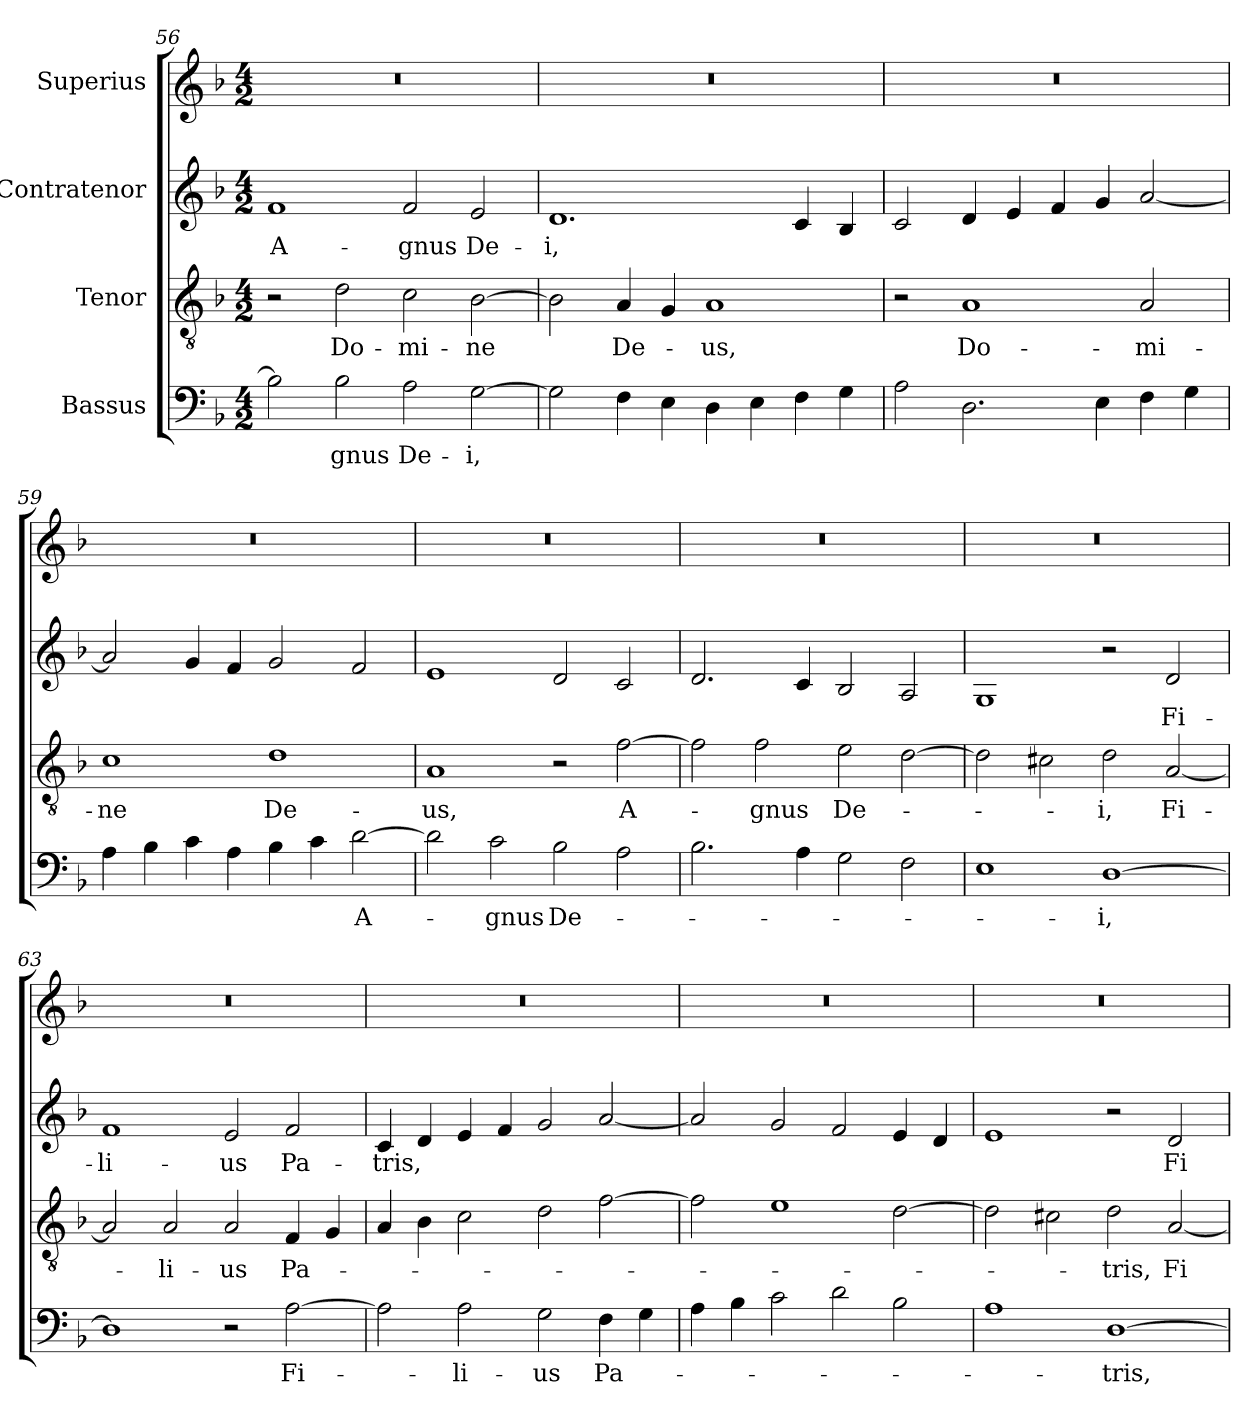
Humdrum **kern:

**kern	**text	**kern	**text	**kern	**text	**kern
*part4	*part4	*part3	*part3	*part2	*part2	*part1
*staff4	*staff4	*staff3	*staff3	*staff2	*staff2	*staff1
*I"Bassus	*	*I"Tenor	*	*I"Contratenor	*	*I"Superius
*clefF4	*	*clefGv2	*	*clefG2	*	*clefG2
*k[b-]	*	*k[b-]	*	*k[b-]	*	*k[b-]
*M4/2	*	*M4/2	*	*M4/2	*	*M4/2
=56	=56	=56	=56	=56	=56	=56
2B-\]	.	2r	.	1f/	A-	0r
2B-\	-gnus	2d\	Do-	.	.	.
2A\	De-	2c\	-mi-	2f/	-gnus	.
[2G\	-i,	[2B-\	-ne	2e/	De-	.
=57	=57	=57	=57	=57	=57	=57
2G\]	.	2B-\]	.	1.d/	-i,	0r
4F\	.	4A/	De-	.	.	.
4E\	.	4G/	.	.	.	.
4D\	.	1A/	-us,	.	.	.
4E\	.	.	.	.	.	.
4F\	.	.	.	4c/	.	.
4G\	.	.	.	4B-/	.	.
=58	=58	=58	=58	=58	=58	=58
2A\	.	2r	.	2c/	.	0r
2.D\	.	1A/	Do-	4d/	.	.
.	.	.	.	4e/	.	.
.	.	.	.	4f/	.	.
4E\	.	.	.	4g/	.	.
4F\	.	2A/	-mi-	[2a/	.	.
4G\	.	.	.	.	.	.
=59	=59	=59	=59	=59	=59	=59
4A\	.	1c\	-ne	2a/]	.	0r
4B-\	.	.	.	.	.	.
4c\	.	.	.	4g/	.	.
4A\	.	.	.	4f/	.	.
4B-\	.	1d\	De-	2g/	.	.
4c\	.	.	.	.	.	.
[2d\	A-	.	.	2f/	.	.
=60	=60	=60	=60	=60	=60	=60
2d\]	.	1A/	-us,	1e/	.	0r
2c\	-gnus	.	.	.	.	.
2B-\	De-	2r	.	2d/	.	.
2A\	.	[2f\	A-	2c/	.	.
=61	=61	=61	=61	=61	=61	=61
2.B-\	.	2f\]	.	2.d/	.	0r
.	.	2f\	-gnus	.	.	.
4A\	.	.	.	4c/	.	.
2G\	.	2e\	De-	2B-/	.	.
2F\	.	[2d\	.	2A/	.	.
=62	=62	=62	=62	=62	=62	=62
1E\	.	2d\]	.	1G/	.	0r
.	.	2c#X\	.	.	.	.
[1D\	-i,	2d\	-i,	2r	.	.
.	.	[2A/	Fi-	2d/	Fi-	.
=63	=63	=63	=63	=63	=63	=63
1D\]	.	2A/]	.	1f/	-li-	0r
.	.	2A/	-li-	.	.	.
2r	.	2A/	-us	2e/	-us	.
[2A\	Fi-	4F/	Pa-	2f/	Pa-	.
.	.	4G/	.	.	.	.
=64	=64	=64	=64	=64	=64	=64
2A\]	.	4A/	.	4c/	-tris,	0r
.	.	4B-\	.	4d/	.	.
2A\	-li-	2c\	.	4e/	.	.
.	.	.	.	4f/	.	.
2G\	-us	2d\	.	2g/	.	.
4F\	Pa-	[2f\	.	[2a/	.	.
4G\	.	.	.	.	.	.
=65	=65	=65	=65	=65	=65	=65
4A\	.	2f\]	.	2a/]	.	0r
4B-\	.	.	.	.	.	.
2c\	.	1e\	.	2g/	.	.
2d\	.	.	.	2f/	.	.
2B-\	.	[2d\	.	4e/	.	.
.	.	.	.	4d/	.	.
=66	=66	=66	=66	=66	=66	=66
1A\	.	2d\]	.	1e/	.	0r
.	.	2c#X\	.	.	.	.
[1D\	-tris,	2d\	-tris,	2r	.	.
.	.	[2A/	Fi-	2d/	Fi-	.
=	=	=	=	=	=	=
*-	*-	*-	*-	*-	*-	*-
